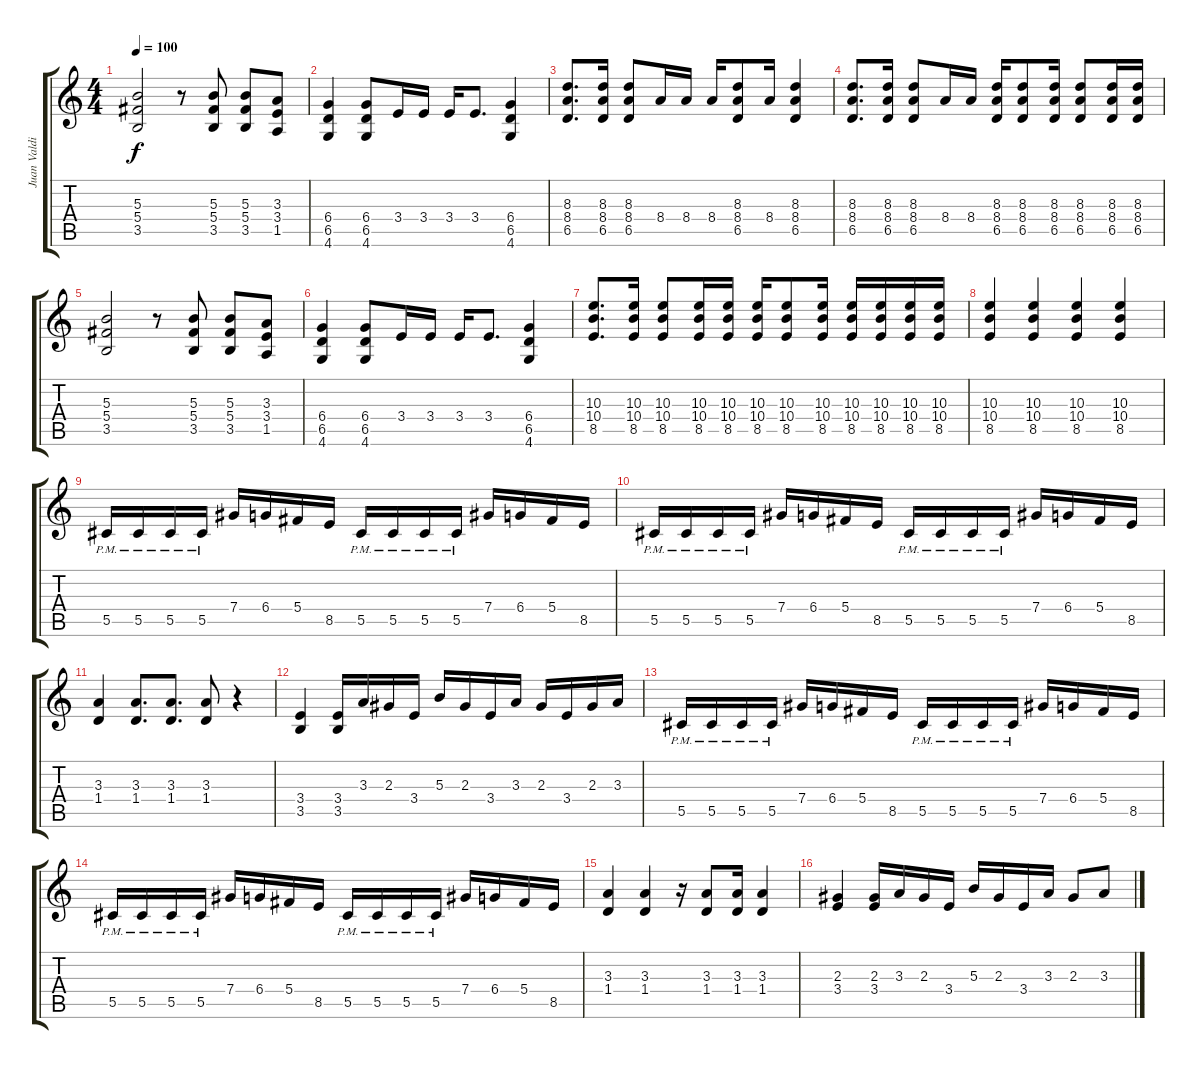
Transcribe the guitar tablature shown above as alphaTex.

\track ("Juan Valdivia" "Juan Valdi") {instrument distortionguitar}
\staff {score tabs}
\tuning (Eb4 Bb3 Gb3 Db3 Ab2 Eb2) {hide}
\ts (4 4)
\tempo 100
\clef g2
\ks c
(5.3 5.4 3.5).2{dy f} r.8 (5.3 5.4 3.5).8 (5.3 5.4 3.5).8 (3.3 3.4 1.5).8 |
(6.4 6.5 4.6).4 (6.4 6.5 4.6).8 3.4.16 3.4.16 3.4.16 3.4.8{d} (6.4 6.5 4.6).4 |
(8.3 8.4 6.5).8{d} (8.3 8.4 6.5).16 (8.3 8.4 6.5).8 8.4.16 8.4.16 8.4.16 (8.3 8.4 6.5).8 8.4.16 (8.3 8.4 6.5).4 |
(8.3 8.4 6.5).8{d} (8.3 8.4 6.5).16 (8.3 8.4 6.5).8 8.4.16 8.4.16 (8.3 8.4 6.5).16 (8.3 8.4 6.5).8 (8.3 8.4 6.5).16 (8.3 8.4 6.5).8 (8.3 8.4 6.5).16 (8.3 8.4 6.5).16 |
(5.3 5.4 3.5).2 r.8 (5.3 5.4 3.5).8 (5.3 5.4 3.5).8 (3.3 3.4 1.5).8 |
(6.4 6.5 4.6).4 (6.4 6.5 4.6).8 3.4.16 3.4.16 3.4.16 3.4.8{d} (6.4 6.5 4.6).4 |
(10.3 10.4 8.5).8{d} (10.3 10.4 8.5).16 (10.3 10.4 8.5).8 (10.3 10.4 8.5).16 (10.3 10.4 8.5).16 (10.3 10.4 8.5).16 (10.3 10.4 8.5).8 (10.3 10.4 8.5).16 (10.3 10.4 8.5).16 (10.3 10.4 8.5).16 (10.3 10.4 8.5).16 (10.3 10.4 8.5).16 |
(10.3 10.4 8.5).4 (10.3 10.4 8.5).4 (10.3 10.4 8.5).4 (10.3 10.4 8.5).4 |
5.5{pm}.16 5.5{pm}.16 5.5{pm}.16 5.5{pm}.16 7.4.16 6.4.16 5.4.16 8.5.16 5.5{pm}.16 5.5{pm}.16 5.5{pm}.16 5.5{pm}.16 7.4.16 6.4.16 5.4.16 8.5.16 |
5.5{pm}.16 5.5{pm}.16 5.5{pm}.16 5.5{pm}.16 7.4.16 6.4.16 5.4.16 8.5.16 5.5{pm}.16 5.5{pm}.16 5.5{pm}.16 5.5{pm}.16 7.4.16 6.4.16 5.4.16 8.5.16 |
(3.3 1.4).4 (3.3 1.4).8{d} (3.3 1.4).8{d} (3.3 1.4).8 r.4 |
(3.4 3.5).4 (3.4 3.5).16 3.3.16 2.3.16 3.4.16 5.3.16 2.3.16 3.4.16 3.3.16 2.3.16 3.4.16 2.3.16 3.3.16 |
5.5{pm}.16 5.5{pm}.16 5.5{pm}.16 5.5{pm}.16 7.4.16 6.4.16 5.4.16 8.5.16 5.5{pm}.16 5.5{pm}.16 5.5{pm}.16 5.5{pm}.16 7.4.16 6.4.16 5.4.16 8.5.16 |
5.5{pm}.16 5.5{pm}.16 5.5{pm}.16 5.5{pm}.16 7.4.16 6.4.16 5.4.16 8.5.16 5.5{pm}.16 5.5{pm}.16 5.5{pm}.16 5.5{pm}.16 7.4.16 6.4.16 5.4.16 8.5.16 |
(3.3 1.4).4 (3.3 1.4).4 r.16 (3.3 1.4).8 (3.3 1.4).16 (3.3 1.4).4 |
(2.3 3.4).4 (2.3 3.4).16 3.3.16 2.3.16 3.4.16 5.3.16 2.3.16 3.4.16 3.3.16 2.3.8 3.3.8
